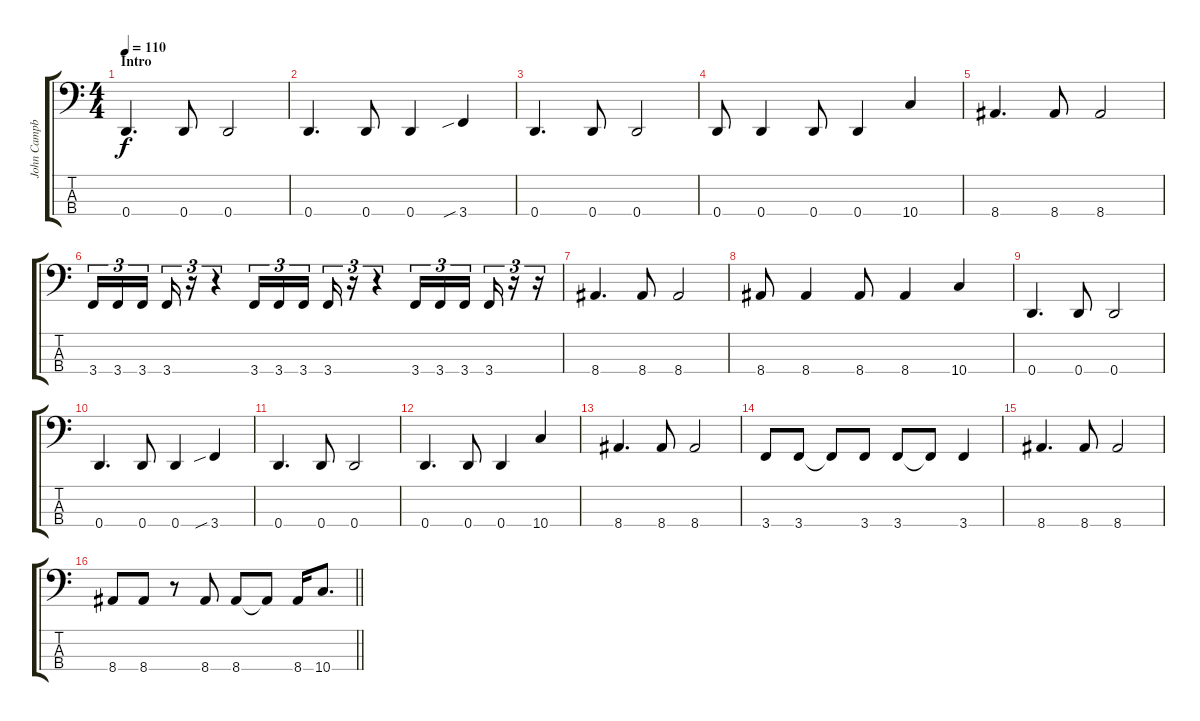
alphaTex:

\track ("John Campbell" "John Campb") {instrument electricbasspick}
\staff {score tabs}
\tuning (G2 D2 A1 D1) {hide}
\ts (4 4)
\section ("" "Intro")
\tempo 110
\clef f4
\ks c
0.4.4{d dy f instrument electricbasspick} 0.4.8 0.4.2 |
0.4.4{d} 0.4.8 0.4.4 3.4{sib}.4 |
0.4.4{d} 0.4.8 0.4.2 |
0.4.8 0.4.4 0.4.8 0.4.4 10.4.4 |
8.4.4{d} 8.4.8 8.4.2 |
3.4.16{tu (3 2)} 3.4.16{tu (3 2)} 3.4.16{tu (3 2) beam splitsecondary} 3.4.16{tu (3 2)} r.16{tu (3 2)} r.4{tu (3 2)} 3.4.16{tu (3 2)} 3.4.16{tu (3 2)} 3.4.16{tu (3 2)} 3.4.16{tu (3 2)} r.16{tu (3 2)} r.4{tu (3 2)} 3.4.16{tu (3 2)} 3.4.16{tu (3 2)} 3.4.16{tu (3 2) beam splitsecondary} 3.4.16{tu (3 2)} r.16{tu (3 2)} r.16{tu (3 2)} |
8.4.4{d} 8.4.8 8.4.2 |
8.4.8 8.4.4 8.4.8 8.4.4 10.4.4 |
0.4.4{d} 0.4.8 0.4.2 |
0.4.4{d} 0.4.8 0.4.4 3.4{sib}.4 |
0.4.4{d} 0.4.8 0.4.2 |
0.4.4{d} 0.4.8 0.4.4 10.4.4 |
8.4.4{d} 8.4.8 8.4.2 |
3.4.8 3.4.8 3.4{t}.8 3.4.8 3.4.8 3.4{t}.8 3.4.4 |
8.4.4{d} 8.4.8 8.4.2 |
\barLineRight lightlight
8.4.8 8.4.8 r.8 8.4.8 8.4.8 8.4{t}.8 8.4.16 10.4.8{d}
